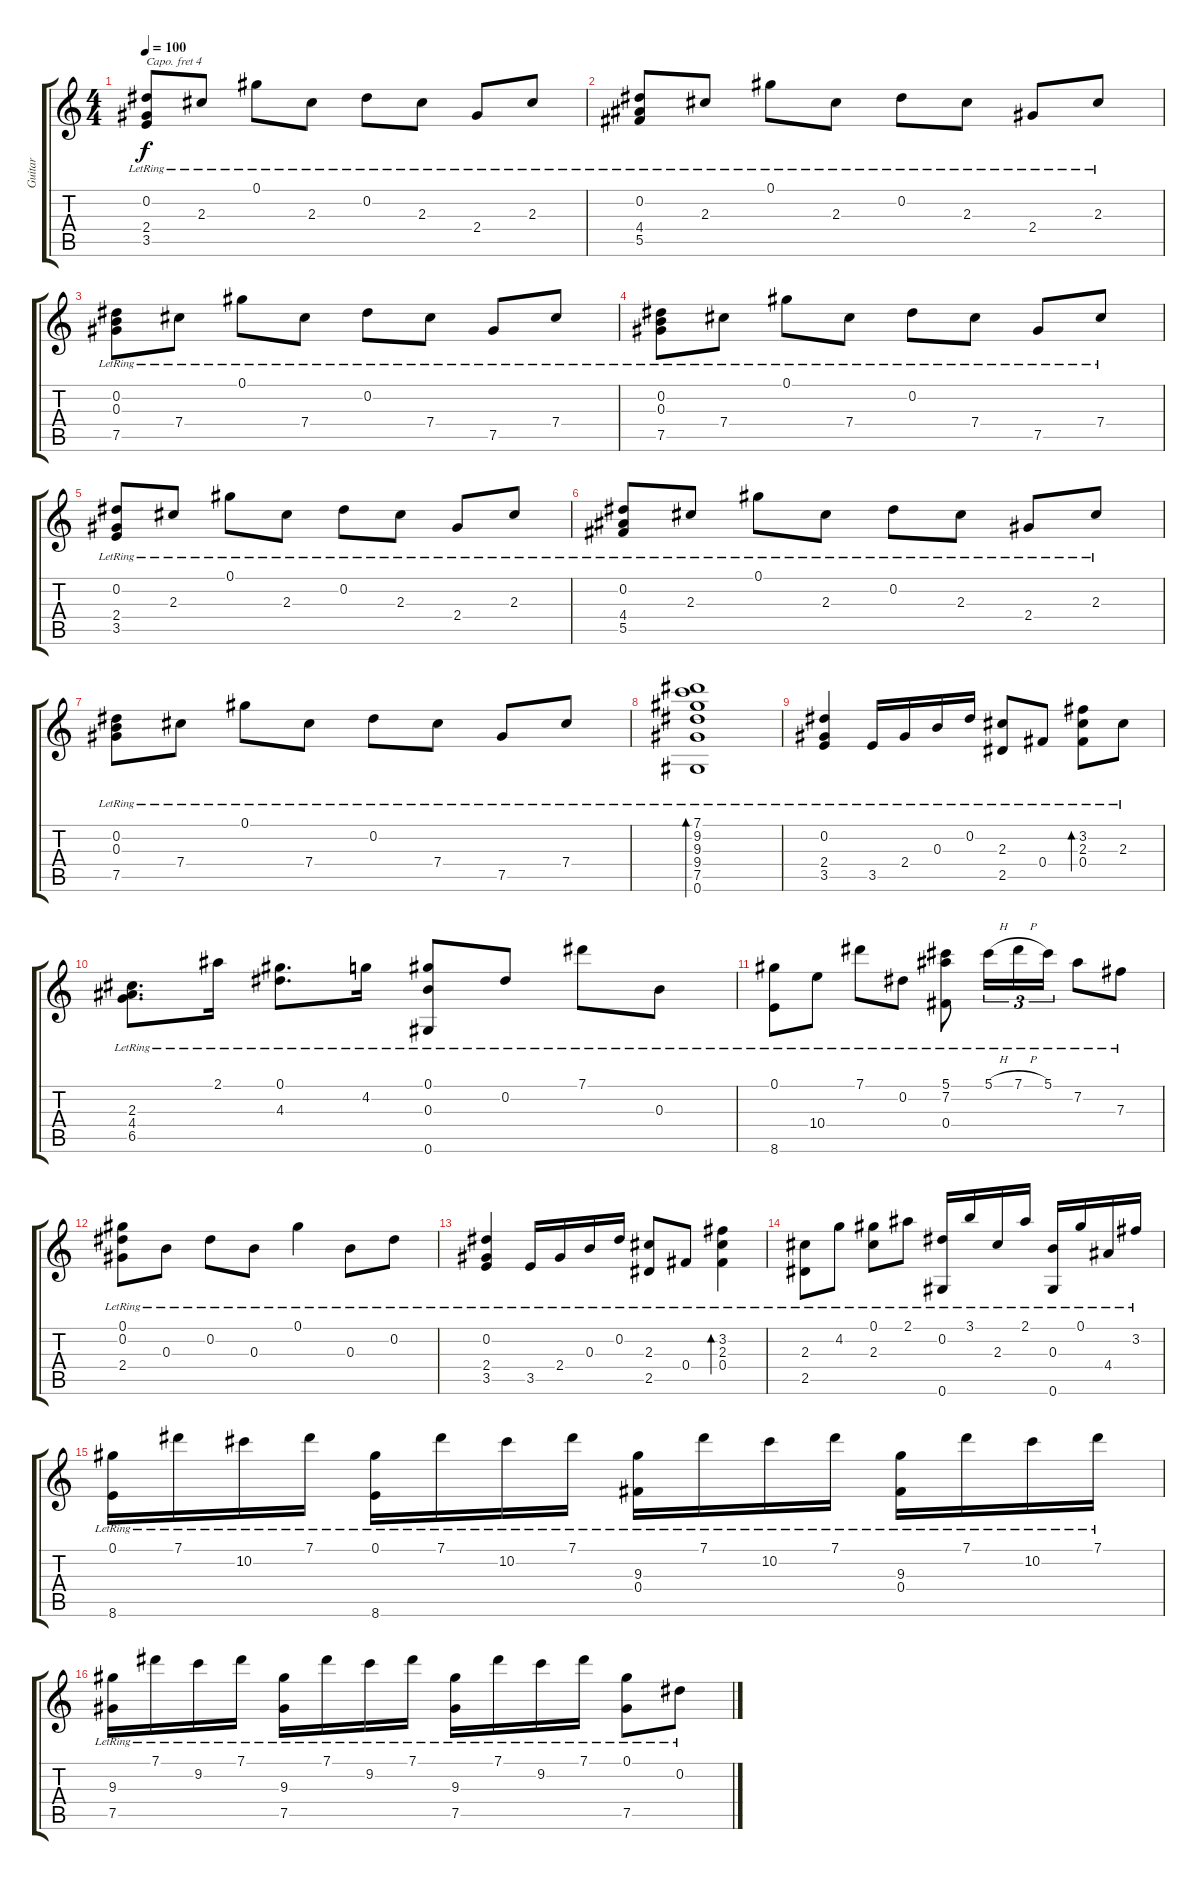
\track ("Guitar" "Guitar") {instrument acousticguitarsteel}
\staff {score tabs}
\capo 4
\tuning (E4 B3 G3 D3 A2 E2) {hide}
\ts (4 4)
\tempo 100
\clef g2
\ks c
(0.2{lr} 2.4{lr} 3.5{lr}).8{dy f instrument acousticguitarsteel} 2.3{lr}.8 0.1{lr}.8 2.3{lr}.8 0.2{lr}.8 2.3{lr}.8 2.4{lr}.8 2.3{lr}.8 |
(0.2{lr} 4.4{lr} 5.5{lr}).8 2.3{lr}.8 0.1{lr}.8 2.3{lr}.8 0.2{lr}.8 2.3{lr}.8 2.4{lr}.8 2.3{lr}.8 |
(0.2{lr} 0.3{lr} 7.5{lr}).8 7.4{lr}.8 0.1{lr}.8 7.4{lr}.8 0.2{lr}.8 7.4{lr}.8 7.5{lr}.8 7.4{lr}.8 |
(0.2{lr} 0.3{lr} 7.5{lr}).8 7.4{lr}.8 0.1{lr}.8 7.4{lr}.8 0.2{lr}.8 7.4{lr}.8 7.5{lr}.8 7.4{lr}.8 |
(0.2{lr} 2.4{lr} 3.5{lr}).8 2.3{lr}.8 0.1{lr}.8 2.3{lr}.8 0.2{lr}.8 2.3{lr}.8 2.4{lr}.8 2.3{lr}.8 |
(0.2{lr} 4.4{lr} 5.5{lr}).8 2.3{lr}.8 0.1{lr}.8 2.3{lr}.8 0.2{lr}.8 2.3{lr}.8 2.4{lr}.8 2.3{lr}.8 |
(0.2{lr} 0.3{lr} 7.5{lr}).8 7.4{lr}.8 0.1{lr}.8 7.4{lr}.8 0.2{lr}.8 7.4{lr}.8 7.5{lr}.8 7.4{lr}.8 |
(7.1{lr} 9.2{lr} 9.3{lr} 9.4{lr} 7.5{lr} 0.6{lr}).1{bd 240} |
(0.2{lr} 2.4{lr} 3.5{lr}).4 3.5{lr}.16 2.4{lr}.16 0.3{lr}.16 0.2{lr}.16 (2.3{lr} 2.5{lr}).8 0.4{lr}.8 (3.2{lr} 2.3{lr} 0.4{lr}).8{bd 120} 2.3{lr}.8 |
(2.3{lr} 4.4{lr} 6.5{lr}).8{d} 2.1{lr}.16 (0.1{lr} 4.3{lr}).8{d} 4.2{lr}.16 (0.1{lr} 0.3{lr} 0.6{lr}).8 0.2{lr}.8 7.1{lr}.8 0.3{lr}.8 |
(0.1{lr} 8.6{lr}).8 10.4{lr}.8 7.1{lr}.8 0.2{lr}.8 (5.1{lr} 7.2{lr} 0.4{lr}).8 5.1{h lr}.16{tu (3 2)} 7.1{h lr}.16{tu (3 2)} 5.1{lr}.16{tu (3 2)} 7.2{lr}.8 7.3{lr}.8 |
(0.1{lr} 0.2{lr} 2.4{lr}).8 0.3{lr}.8 0.2{lr}.8 0.3{lr}.8 0.1{lr}.4 0.3{lr}.8 0.2{lr}.8 |
(0.2{lr} 2.4{lr} 3.5{lr}).4 3.5{lr}.16 2.4{lr}.16 0.3{lr}.16 0.2{lr}.16 (2.3{lr} 2.5{lr}).8 0.4{lr}.8 (3.2{lr} 2.3{lr} 0.4{lr}).4{bd 120} |
(2.3{lr} 2.5{lr}).8 4.2{lr}.8 (0.1{lr} 2.3{lr}).8 2.1{lr}.8 (0.2{lr} 0.6{lr}).16 3.1{lr}.16 2.3{lr}.16 2.1{lr}.16 (0.3{lr} 0.6{lr}).16 0.1{lr}.16 4.4{lr}.16 3.2{lr}.16 |
(0.1{lr} 8.6{lr}).16 7.1{lr}.16 10.2{lr}.16 7.1{lr}.16 (0.1{lr} 8.6{lr}).16 7.1{lr}.16 10.2{lr}.16 7.1{lr}.16 (9.3{lr} 0.4{lr}).16 7.1{lr}.16 10.2{lr}.16 7.1{lr}.16 (9.3{lr} 0.4{lr}).16 7.1{lr}.16 10.2{lr}.16 7.1{lr}.16 |
(9.3{lr} 7.5{lr}).16 7.1{lr}.16 9.2{lr}.16 7.1{lr}.16 (9.3{lr} 7.5{lr}).16 7.1{lr}.16 9.2{lr}.16 7.1{lr}.16 (9.3{lr} 7.5{lr}).16 7.1{lr}.16 9.2{lr}.16 7.1{lr}.16 (0.1{lr} 7.5{lr}).8 0.2{lr}.8
